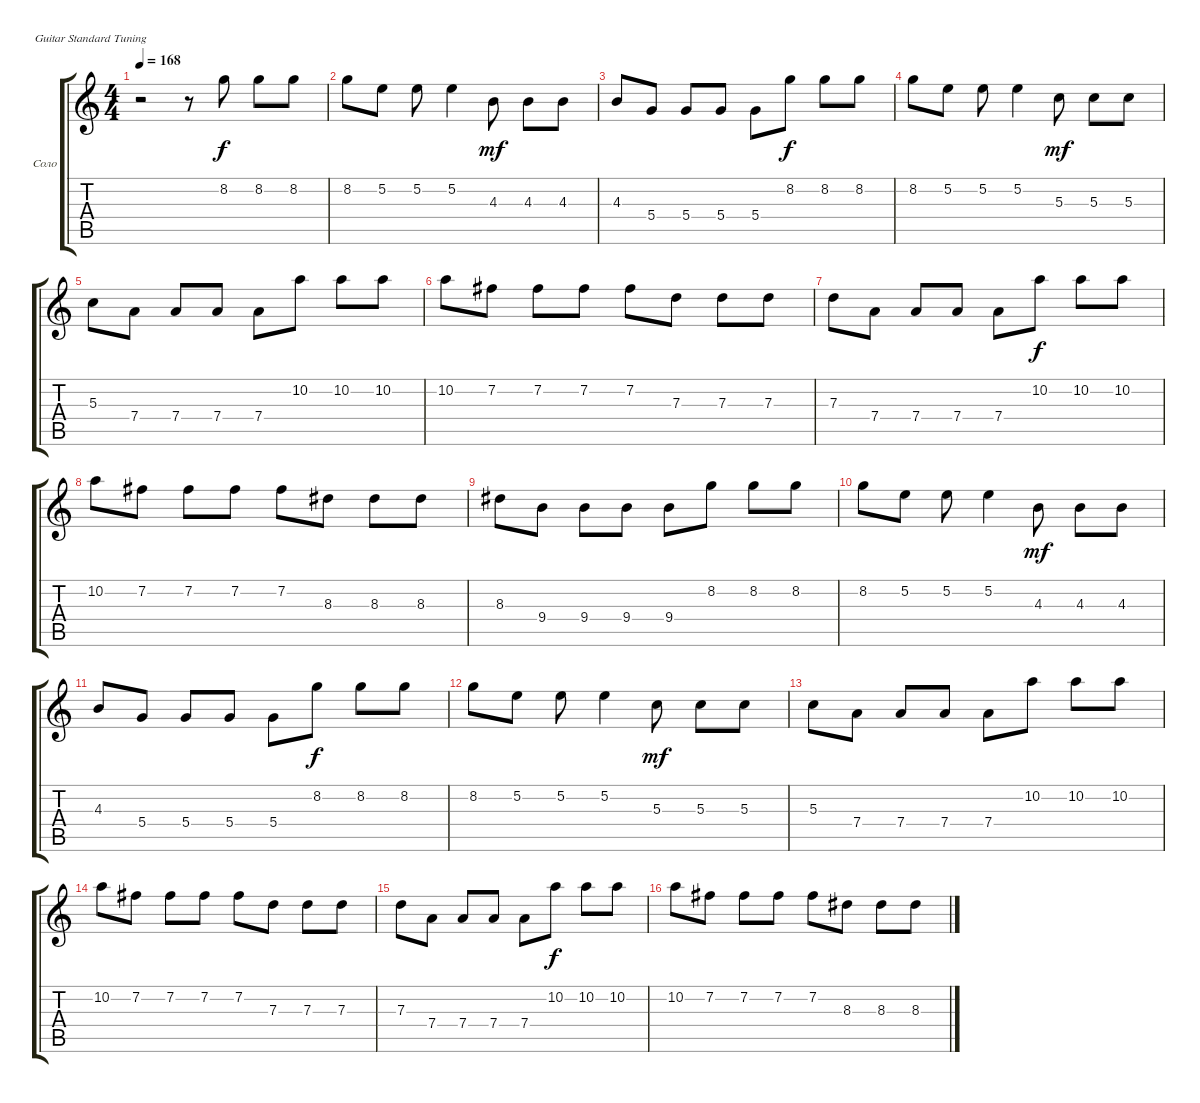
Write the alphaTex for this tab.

\defaultSystemsLayout 4
\bracketExtendMode groupsimilarinstruments
\firstSystemTrackNameOrientation horizontal
\otherSystemsTrackNameOrientation horizontal
\track ("Г. Каспарян" "Соло") {instrument electricguitarclean}
\staff {score tabs}
\tuning (E4 B3 G3 D3 A2 E2)
\ts (4 4)
\tempo 168
\clef g2
\ks c
r.2{dy f} r.8 8.2.8 8.2.8 8.2.8 |
8.2.8 5.2.8 5.2.8 5.2.4 4.3.8{dy mf} 4.3.8 4.3.8 |
4.3.8 5.4.8 5.4.8 5.4.8 5.4.8 8.2.8{dy f} 8.2.8 8.2.8 |
8.2.8 5.2.8 5.2.8 5.2.4 5.3.8{dy mf} 5.3.8 5.3.8 |
5.3.8 7.4.8 7.4.8 7.4.8 7.4.8 10.2.8 10.2.8 10.2.8 |
10.2.8 7.2.8 7.2.8 7.2.8 7.2.8 7.3.8 7.3.8 7.3.8 |
7.3.8 7.4.8 7.4.8 7.4.8 7.4.8 10.2.8{dy f} 10.2.8 10.2.8 |
10.2.8 7.2.8 7.2.8 7.2.8 7.2.8 8.3.8 8.3.8 8.3.8 |
8.3.8 9.4.8 9.4.8 9.4.8 9.4.8 8.2.8 8.2.8 8.2.8 |
8.2.8 5.2.8 5.2.8 5.2.4 4.3.8{dy mf} 4.3.8 4.3.8 |
4.3.8 5.4.8 5.4.8 5.4.8 5.4.8 8.2.8{dy f} 8.2.8 8.2.8 |
8.2.8 5.2.8 5.2.8 5.2.4 5.3.8{dy mf} 5.3.8 5.3.8 |
5.3.8 7.4.8 7.4.8 7.4.8 7.4.8 10.2.8 10.2.8 10.2.8 |
10.2.8 7.2.8 7.2.8 7.2.8 7.2.8 7.3.8 7.3.8 7.3.8 |
7.3.8 7.4.8 7.4.8 7.4.8 7.4.8 10.2.8{dy f} 10.2.8 10.2.8 |
10.2.8 7.2.8 7.2.8 7.2.8 7.2.8 8.3.8 8.3.8 8.3.8
